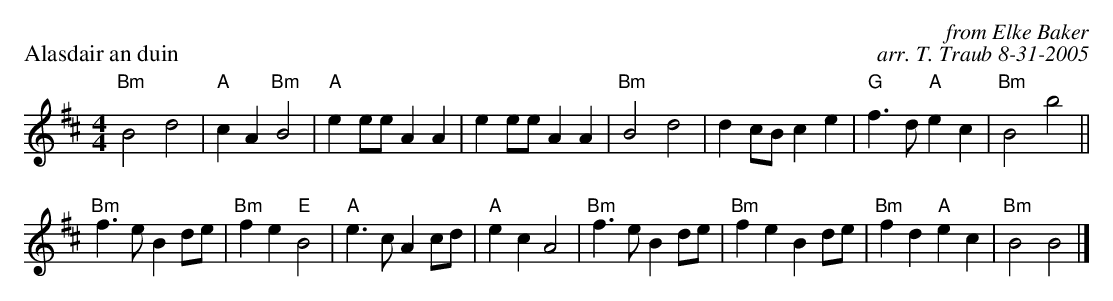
X:1
P: Alasdair an duin
C: from Elke Baker
C: arr. T. Traub 8-31-2005
M: 4/4
L: 1/4
K: D
"Bm"B2 d2|"A"c A "Bm"B2|"A"e e/e/ A A|e e/e/ A A|"Bm"B2 d2 |d c/B/ c e|"G"f>d "A"e c|"Bm"B2 b2||
"Bm"f>e B d/e/|"Bm"f e "E"B2|"A"e>c A c/d/|"A"e c A2|"Bm"f>e B d/e/|"Bm"f e B d/e/|"Bm"f d "A"e c|"Bm"B2 B2 |]
